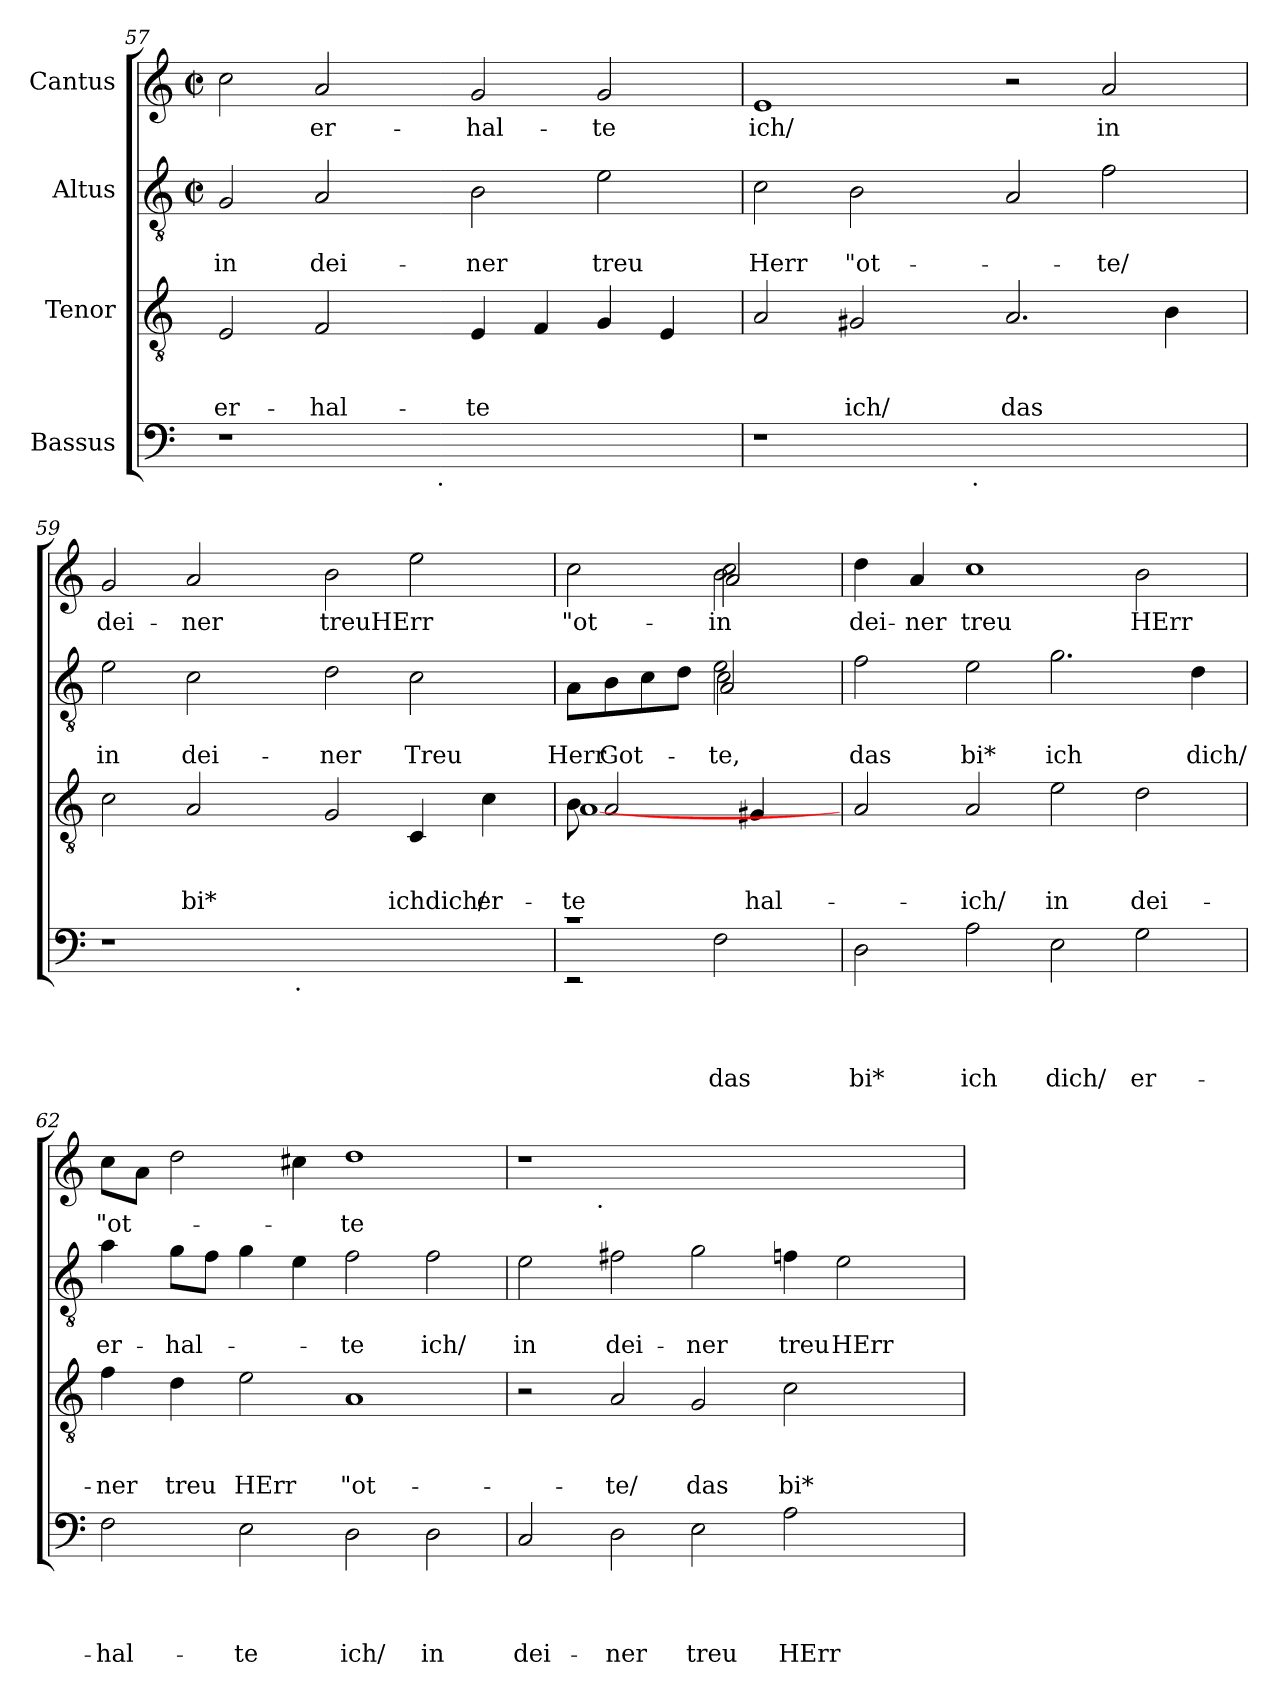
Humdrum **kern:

**kern	**text	**text	**text	**text	**kern	**text	**text	**text	**kern	**text	**text	**kern	**text
*part4	*part4	*part4	*part4	*part4	*part3	*part3	*part3	*part3	*part2	*part2	*part2	*part1	*part1
*staff4	*staff4	*staff4	*staff4	*staff4	*staff3	*staff3	*staff3	*staff3	*staff2	*staff2	*staff2	*staff1	*staff1
*I"Bassus	*	*	*	*	*I"Tenor	*	*	*	*I"Altus	*	*	*I"Cantus	*
*clefF4	*	*	*	*	*clefGv2	*	*	*	*clefGv2	*	*	*clefG2	*
*k[]	*	*	*	*	*k[]	*	*	*	*k[]	*	*	*k[]	*
*C:	*	*	*	*	*C:	*	*	*	*C:	*	*	*C:	*
*	*	*	*	*	*	*	*	*	*M2/2	*	*	*M2/2	*
*	*	*	*	*	*	*	*	*	*met(c|)	*	*	*met(c|)	*
=57	=57	=57	=57	=57	=57	=57	=57	=57	=57	=57	=57	=57	=57
!	!	!	!	!	!	!	!	!LO:LY:b	!	!	!LO:LY:b	!	!
*^	*	*	*	*	*	*	*	*	*	*	*	*	*
1r	2ryy	.	.	.	.	2E/	.	.	er-	2G/	.	in	2cc\	.
!	!	!	!	!	!	!	!	!	!LO:LY:b:rj	!	!	!LO:LY:b	!	!LO:LY:b
.	4ryy	.	.	.	.	2F/	.	.	-hal-	2A/	.	dei-	2a/	er-
.	8ryy	.	.	.	.	.	.	.	.	.	.	.	.	.
.	32ryy	.	.	.	.	.	.	.	.	.	.	.	.	.
!	!LO:TX:b:t=.	!	!	!	!	!	!	!	!	!	!	!	!	!
.	1ryy	.	.	.	.	.	.	.	.	.	.	.	.	.
!	!	!	!	!	!	!	!	!	!LO:LY:b	!	!	!LO:LY:b:rj	!	!LO:LY:b:rj
1ryy	.	.	.	.	.	4E/	.	.	-te	2B\	.	-ner	2g/	-hal-
.	.	.	.	.	.	4F/	.	.	.	.	.	.	.	.
!	!	!	!	!	!	!	!	!	!	!	!	!LO:LY:b	!	!LO:LY:b
.	.	.	.	.	.	4G/	.	.	.	2e\	.	treu	2g/	-te
.	.	.	.	.	.	4E/	.	.	.	.	.	.	.	.
.	16.ryy	.	.	.	.	.	.	.	.	.	.	.	.	.
=58	=58	=58	=58	=58	=58	=58	=58	=58	=58	=58	=58	=58	=58	=58
!	!	!	!	!	!	!	!	!	!	!	!	!LO:LY:b	!	!LO:LY:b
1r	2ryy	.	.	.	.	2A/	.	.	.	2c\	.	Herr	1e	ich/
!	!	!	!	!	!	!	!	!	!LO:LY:b	!	!	!LO:LY:b	!	!
.	4ryy	.	.	.	.	2G#X/	.	.	ich/	2B\	.	"ot-	.	.
.	8ryy	.	.	.	.	.	.	.	.	.	.	.	.	.
.	32ryy	.	.	.	.	.	.	.	.	.	.	.	.	.
!	!LO:TX:b:t=.	!	!	!	!	!	!	!	!	!	!	!	!	!
.	1ryy	.	.	.	.	.	.	.	.	.	.	.	.	.
!	!	!	!	!	!	!	!	!	!LO:LY:b	!	!	!	!	!
1ryy	.	.	.	.	.	2.A/	.	.	das	2A/	.	.	2r	.
!	!	!	!	!	!	!	!	!	!	!	!	!LO:LY:b	!	!LO:LY:b
.	.	.	.	.	.	.	.	.	.	2f\	.	-te/	2a/	in
.	.	.	.	.	.	4B\	.	.	.	.	.	.	.	.
.	16.ryy	.	.	.	.	.	.	.	.	.	.	.	.	.
=59	=59	=59	=59	=59	=59	=59	=59	=59	=59	=59	=59	=59	=59	=59
!	!	!	!	!	!	!	!	!	!	!	!	!LO:LY:b	!	!LO:LY:b
1r	2ryy	.	.	.	.	2c\	.	.	.	2e\	.	in	2g/	dei-
!	!	!	!	!	!	!	!	!	!LO:LY:b	!	!	!LO:LY:b	!	!LO:LY:b:rj
.	4ryy	.	.	.	.	2A/	.	.	bi*	2c\	.	dei-	2a/	-ner
.	8ryy	.	.	.	.	.	.	.	.	.	.	.	.	.
.	32ryy	.	.	.	.	.	.	.	.	.	.	.	.	.
!	!LO:TX:b:t=.	!	!	!	!	!	!	!	!	!	!	!	!	!
.	1ryy	.	.	.	.	.	.	.	.	.	.	.	.	.
!	!	!	!	!	!	!	!	!	!	!	!	!LO:LY:b	!	!LO:LY:b
1ryy	.	.	.	.	.	2G/	.	.	.	2d\	.	-ner	2b\	treuHErr
!	!	!	!	!	!	!	!	!	!LO:LY:b	!	!	!LO:LY:b	!	!
.	.	.	.	.	.	4C/	.	.	ichdich/	2c\	.	Treu	2ee\	.
!	!	!	!	!	!	!	!	!	!LO:LY:b	!	!	!	!	!
.	.	.	.	.	.	4c\	.	.	er-	.	.	.	.	.
.	16.ryy	.	.	.	.	.	.	.	.	.	.	.	.	.
=60	=60	=60	=60	=60	=60	=60	=60	=60	=60	=60	=60	=60	=60	=60
*	*	*	*	*	*	*^	*	*	*	*	*	*	*	*
!	!	!	!	!	!	!	!	!	!	!LO:LY:b	!	!	!LO:LY:b	!	!LO:LY:b
*	*	*	*	*	*	*	*	*	*	*	*^	*	*	*^	*
*	*	*	*	*	*	*	*	*	*	*	*	*^	*	*	*	*^	*
1rc	2rEE	.	.	.	.	8B\	[<1A	.	.	-te	8A\L	2ryy	2ryy	.	Herr	2cc\	2ryy	2ryy	"ot-
!	!	!	!	!	!	!	!	!	!	!	!	!	!	!	!LO:LY:b	!	!	!	!
.	.	.	.	.	.	2A/	.	.	.	.	8B\	.	.	.	Got-	.	.	.	.
.	.	.	.	.	.	.	.	.	.	.	8c\	.	.	.	.	.	.	.	.
.	.	.	.	.	.	.	.	.	.	.	8d\J	.	.	.	.	.	.	.	.
!	!	!	!	!	!LO:LY:b	!	!	!	!	!	!	!	!	!	!LO:LY:b	!	!	!	!LO:LY:b
!	!	!	!	!	!	!	!	!	!	!	!	!	!	!	!	!	!	!	!LO:LY:b
.	2F\	.	.	.	das	.	.	.	.	.	2e\	2c\	2A/	.	-te,	2b\	2a/	2cc\	in
!	!	!	!	!	!	!	!	!	!	!LO:LY:b	!	!	!	!	!	!	!	!	!
.	.	.	.	.	.	4G#X/	.	.	.	-hal-	.	.	.	.	.	.	.	.	.
.	.	.	.	.	.	8ryy	.	.	.	.	.	.	.	.	.	.	.	.	.
*v	*v	*	*	*	*	*	*	*	*	*	*v	*v	*v	*	*	*v	*v	*v	*
*	*	*	*	*	*v	*v	*	*	*	*	*	*	*	*
!!LO:LB:g=z
=61	=61	=61	=61	=61	=61	=61	=61	=61	=61	=61	=61	=61	=61
!	!	!	!	!LO:LY:b	!	!	!	!	!	!	!LO:LY:b	!	!LO:LY:b
2D\	.	.	.	bi*	2A/	.	.	.	2f\	.	das	4dd\	dei-
!	!	!	!	!	!	!	!	!	!	!	!	!	!LO:LY:b:rj
.	.	.	.	.	.	.	.	.	.	.	.	4a/	-ner
!	!	!	!	!LO:LY:b	!	!	!	!LO:LY:b	!	!	!LO:LY:b	!	!LO:LY:b
2A\	.	.	.	ich	2A/	.	.	ich/	2e\	.	bi*	1cc	treu
!	!	!	!	!LO:LY:b	!	!	!	!LO:LY:b	!	!	!LO:LY:b	!	!
2E\	.	.	.	dich/	2e\	.	.	in	2.g\	.	ich	.	.
!	!	!	!	!LO:LY:b	!	!	!	!LO:LY:b	!	!	!	!	!LO:LY:b
2G\	.	.	.	er-	2d\	.	.	dei-	.	.	.	2b\	HErr
!	!	!	!	!	!	!	!	!	!	!	!LO:LY:b	!	!
.	.	.	.	.	.	.	.	.	4d\	.	dich/	.	.
=62	=62	=62	=62	=62	=62	=62	=62	=62	=62	=62	=62	=62	=62
!	!	!	!	!LO:LY:b	!	!	!	!LO:LY:b	!	!	!LO:LY:b	!	!LO:LY:b
2F\	.	.	.	-hal-	4f\	.	.	-ner	4a\	.	er-	8cc\L	"ot-
.	.	.	.	.	.	.	.	.	.	.	.	8a\J	.
!	!	!	!	!	!	!	!	!LO:LY:b	!	!	!LO:LY:b	!	!
.	.	.	.	.	4d\	.	.	treu	8g\L	.	-hal-	2dd\	.
.	.	.	.	.	.	.	.	.	8f\J	.	.	.	.
!	!	!	!	!LO:LY:b	!	!	!	!LO:LY:b	!	!	!	!	!
2E\	.	.	.	-te	2e\	.	.	HErr	4g\	.	.	.	.
.	.	.	.	.	.	.	.	.	4e\	.	.	4cc#X\	.
!	!	!	!	!LO:LY:b	!	!	!	!LO:LY:b	!	!	!LO:LY:b	!	!LO:LY:b
2D\	.	.	.	ich/	1A	.	.	"ot-	2f\	.	-te	1dd	-te
!	!	!	!	!LO:LY:b	!	!	!	!	!	!	!LO:LY:b	!	!
2D\	.	.	.	in	.	.	.	.	2f\	.	ich/	.	.
=63	=63	=63	=63	=63	=63	=63	=63	=63	=63	=63	=63	=63	=63
!	!	!	!	!LO:LY:b	!	!	!	!	!	!	!LO:LY:b	!	!
*	*	*	*	*	*	*	*	*	*	*	*	*^	*
2C/	.	.	.	dei-	2r	.	.	.	2e\	.	in	1r	4...ryy	.
!	!	!	!	!	!	!	!	!	!	!	!	!	!LO:TX:b:t=.	!
.	.	.	.	.	.	.	.	.	.	.	.	.	1ryy	.
!	!	!	!	!LO:LY:b:rj	!	!	!	!LO:LY:b	!	!	!LO:LY:b	!	!	!
2D\	.	.	.	-ner	2A/	.	.	-te/	2f#X\	.	dei-	.	.	.
!	!	!	!	!LO:LY:b	!	!	!	!LO:LY:b	!	!	!LO:LY:b	!	!	!
2E\	.	.	.	treu	2G/	.	.	das	2g\	.	-ner	1ryy	.	.
.	.	.	.	.	.	.	.	.	.	.	.	.	2ryy	.
!	!	!	!	!LO:LY:b	!	!	!	!LO:LY:b	!	!	!LO:LY:b	!	!	!
2A\	.	.	.	HErr	2c\	.	.	bi*	4fn\	.	treu	.	.	.
!	!	!	!	!	!	!	!	!	!	!	!LO:LY:b	!	!	!
.	.	.	.	.	.	.	.	.	2e\	.	HErr	.	.	.
.	.	.	.	.	.	.	.	.	.	.	.	.	4ryy	.
4ryy	.	.	.	.	4ryy	.	.	.	.	.	.	4ryy	.	.
.	.	.	.	.	.	.	.	.	.	.	.	.	32ryy	.
*	*	*	*	*	*	*	*	*	*	*	*	*v	*v	*
=	=	=	=	=	=	=	=	=	=	=	=	=	=
*-	*-	*-	*-	*-	*-	*-	*-	*-	*-	*-	*-	*-	*-
